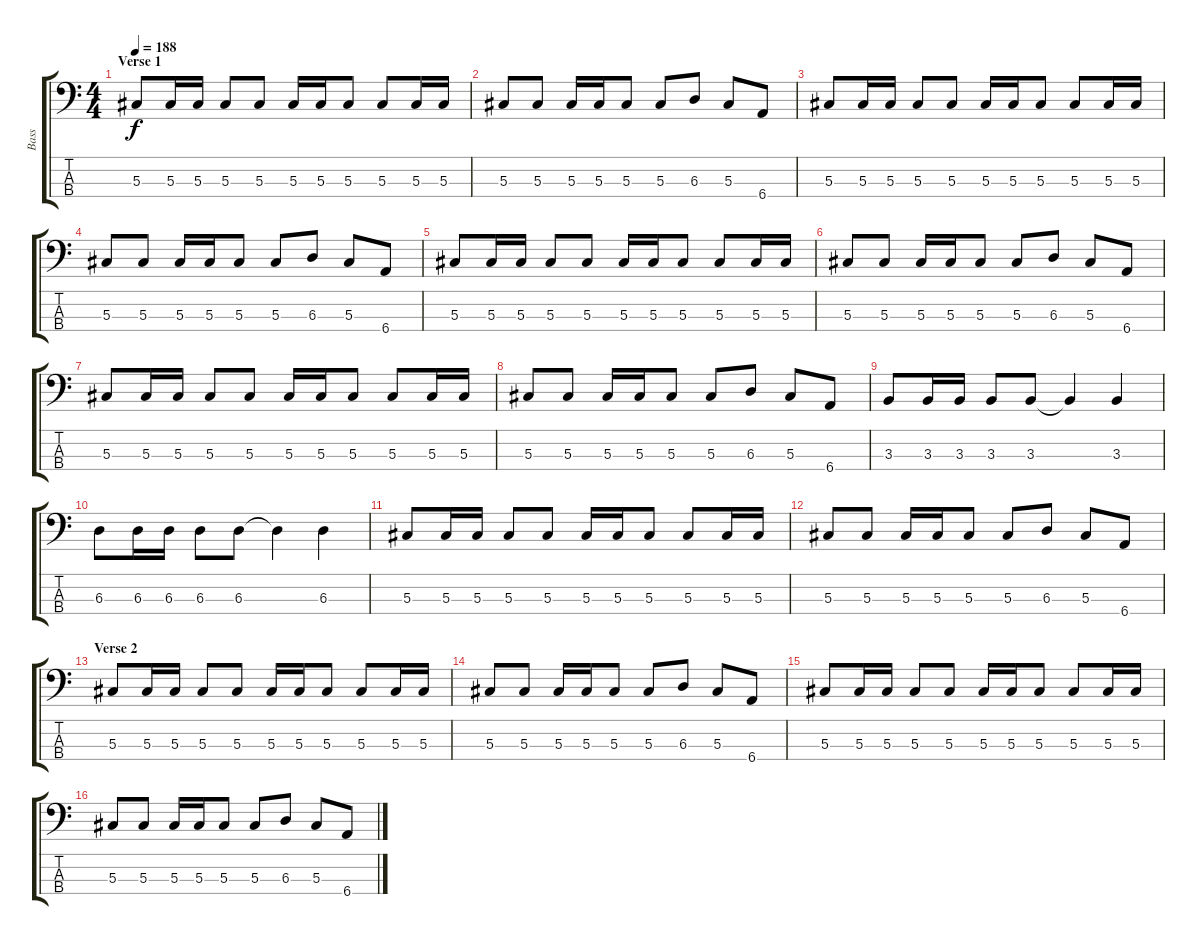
\track ("Bass" "Bass") {instrument electricbasspick}
\staff {score tabs}
\tuning (Gb2 Db2 Ab1 Eb1) {hide}
\ts (4 4)
\section ("" "Verse 1")
\tempo 188
\clef f4
\ks c
5.3.8{dy f} 5.3.16 5.3.16 5.3.8 5.3.8 5.3.16 5.3.16 5.3.8 5.3.8 5.3.16 5.3.16 |
5.3.8 5.3.8 5.3.16 5.3.16 5.3.8 5.3.8 6.3.8 5.3.8 6.4.8 |
5.3.8 5.3.16 5.3.16 5.3.8 5.3.8 5.3.16 5.3.16 5.3.8 5.3.8 5.3.16 5.3.16 |
5.3.8 5.3.8 5.3.16 5.3.16 5.3.8 5.3.8 6.3.8 5.3.8 6.4.8 |
5.3.8 5.3.16 5.3.16 5.3.8 5.3.8 5.3.16 5.3.16 5.3.8 5.3.8 5.3.16 5.3.16 |
5.3.8 5.3.8 5.3.16 5.3.16 5.3.8 5.3.8 6.3.8 5.3.8 6.4.8 |
5.3.8 5.3.16 5.3.16 5.3.8 5.3.8 5.3.16 5.3.16 5.3.8 5.3.8 5.3.16 5.3.16 |
5.3.8 5.3.8 5.3.16 5.3.16 5.3.8 5.3.8 6.3.8 5.3.8 6.4.8 |
3.3.8 3.3.16 3.3.16 3.3.8 3.3.8 3.3{t}.4 3.3.4 |
6.3.8 6.3.16 6.3.16 6.3.8 6.3.8 6.3{t}.4 6.3.4 |
5.3.8 5.3.16 5.3.16 5.3.8 5.3.8 5.3.16 5.3.16 5.3.8 5.3.8 5.3.16 5.3.16 |
5.3.8 5.3.8 5.3.16 5.3.16 5.3.8 5.3.8 6.3.8 5.3.8 6.4.8 |
\section ("" "Verse 2")
5.3.8 5.3.16 5.3.16 5.3.8 5.3.8 5.3.16 5.3.16 5.3.8 5.3.8 5.3.16 5.3.16 |
5.3.8 5.3.8 5.3.16 5.3.16 5.3.8 5.3.8 6.3.8 5.3.8 6.4.8 |
5.3.8 5.3.16 5.3.16 5.3.8 5.3.8 5.3.16 5.3.16 5.3.8 5.3.8 5.3.16 5.3.16 |
5.3.8 5.3.8 5.3.16 5.3.16 5.3.8 5.3.8 6.3.8 5.3.8 6.4.8
